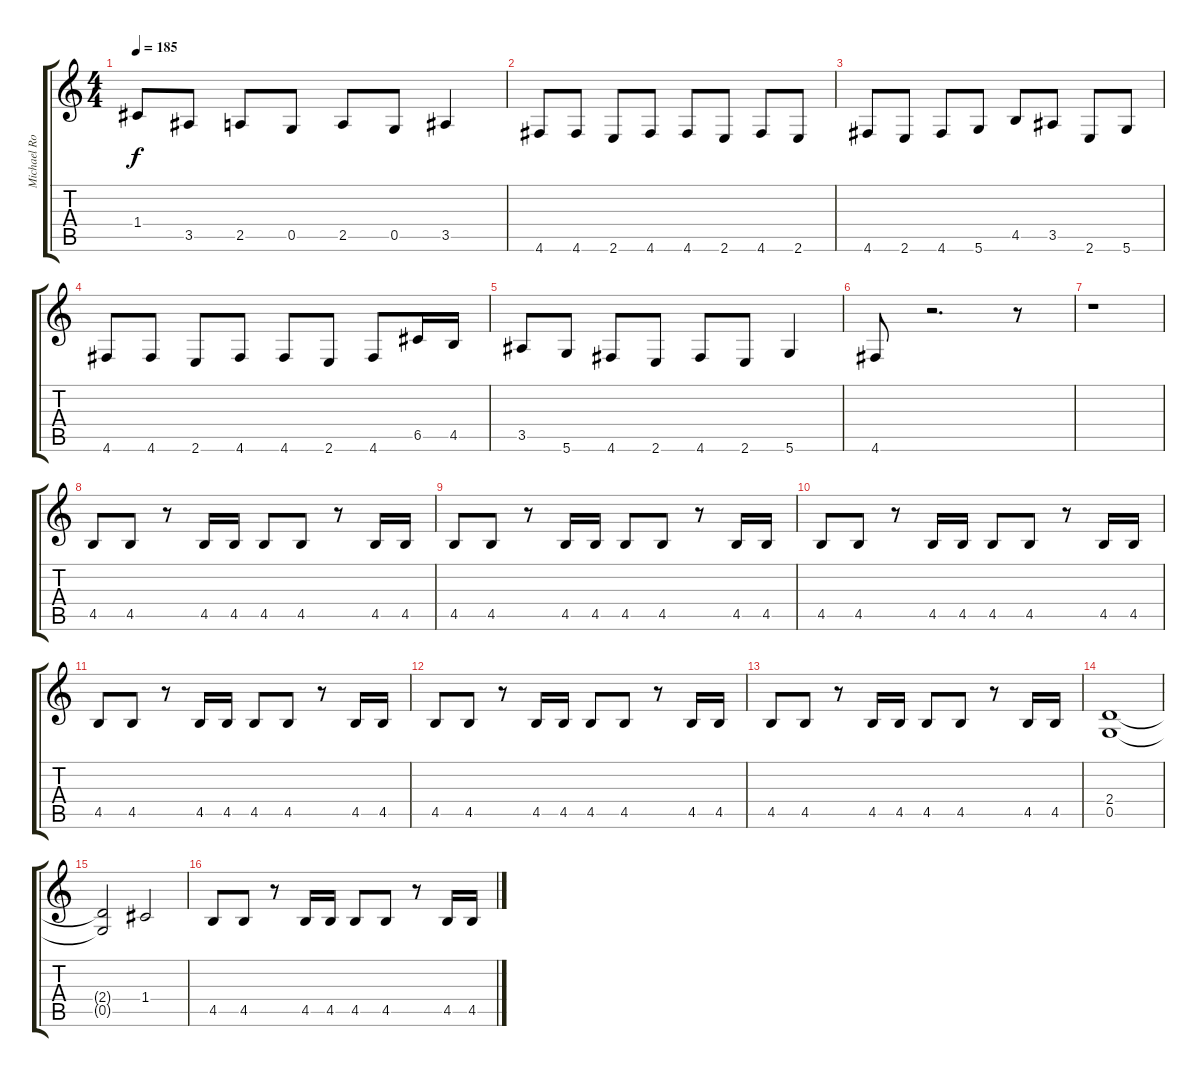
\track ("Michael Romeo" "Michael Ro") {instrument distortionguitar}
\staff {score tabs}
\tuning (D4 A3 F3 C3 G2 D2) {hide}
\ts (4 4)
\tempo 185
\clef g2
\ks c
1.4.8{dy f} 3.5.8 2.5.8 0.5.8 2.5.8 0.5.8 3.5.4 |
4.6.8 4.6.8 2.6.8 4.6.8 4.6.8 2.6.8 4.6.8 2.6.8 |
4.6.8 2.6.8 4.6.8 5.6.8 4.5.8 3.5.8 2.6.8 5.6.8 |
4.6.8 4.6.8 2.6.8 4.6.8 4.6.8 2.6.8 4.6.8 6.5.16 4.5.16 |
3.5.8 5.6.8 4.6.8 2.6.8 4.6.8 2.6.8 5.6.4 |
4.6.8 r.2{d} r.8 |
r.1 |
4.5.8 4.5.8 r.8 4.5.16 4.5.16 4.5.8 4.5.8 r.8 4.5.16 4.5.16 |
4.5.8 4.5.8 r.8 4.5.16 4.5.16 4.5.8 4.5.8 r.8 4.5.16 4.5.16 |
4.5.8 4.5.8 r.8 4.5.16 4.5.16 4.5.8 4.5.8 r.8 4.5.16 4.5.16 |
4.5.8 4.5.8 r.8 4.5.16 4.5.16 4.5.8 4.5.8 r.8 4.5.16 4.5.16 |
4.5.8 4.5.8 r.8 4.5.16 4.5.16 4.5.8 4.5.8 r.8 4.5.16 4.5.16 |
4.5.8 4.5.8 r.8 4.5.16 4.5.16 4.5.8 4.5.8 r.8 4.5.16 4.5.16 |
(2.4 0.5).1 |
(2.4{t} 0.5{t}).2 1.4.2 |
4.5.8 4.5.8 r.8 4.5.16 4.5.16 4.5.8 4.5.8 r.8 4.5.16 4.5.16
